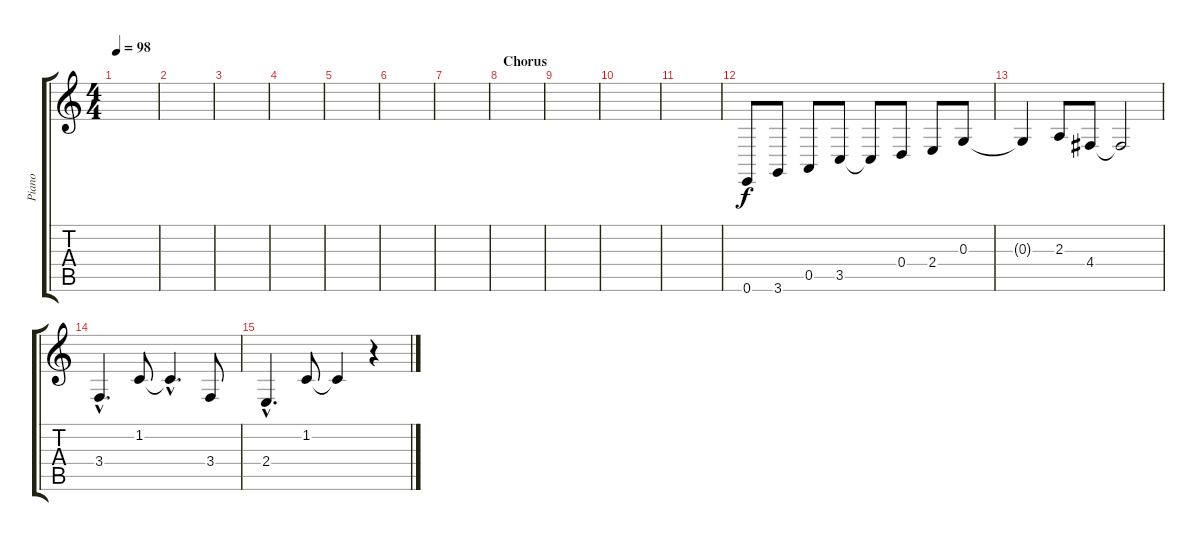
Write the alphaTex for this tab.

\track ("Piano" "Piano") {instrument electricgrandpiano}
\staff {score tabs}
\tuning (E4 B3 G3 D3 A2 E2) {hide}
\ts (4 4)
\tempo 98
\clef g2
\ks c
|
|
|
|
|
|
|
\section ("" "Chorus")
|
|
|
|
0.6.8 3.6.8 0.5.8 3.5.8 3.5{t}.8 0.4.8 2.4.8 0.3.8 |
0.3{t}.4 2.3.8 4.4.8 4.4{t}.2 |
3.4{hac}.4{d} 1.2.8 1.2{hac t}.4{d} 3.4.8 |
2.4{hac}.4{d} 1.2.8 1.2{t}.4 r.4
